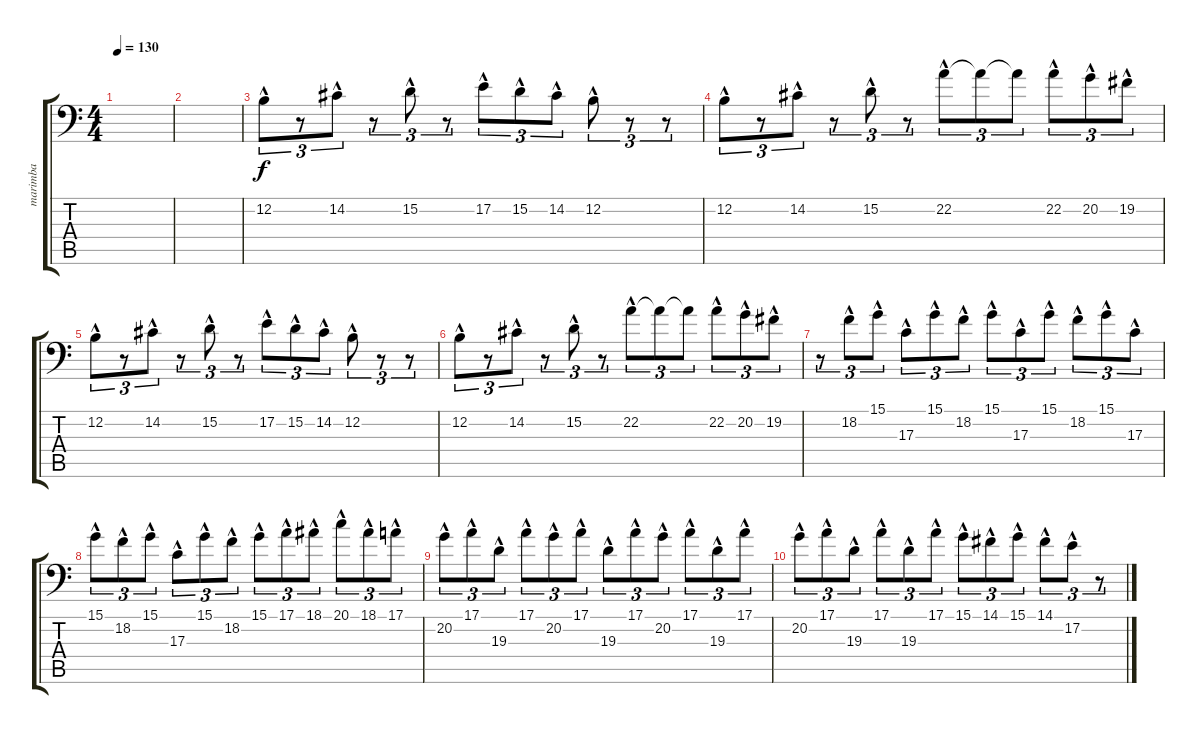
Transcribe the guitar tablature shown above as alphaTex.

\track ("marimba" "marimba") {instrument marimba}
\staff {score tabs}
\tuning (E3 B2 G2 D2 A1 E1) {hide}
\ts (4 4)
\tempo 130
\clef f4
\ks c
|
|
12.2{hac}.8{tu (3 2)} r.8{tu (3 2)} 14.2{hac}.8{tu (3 2)} r.8{tu (3 2)} 15.2{hac}.8{tu (3 2)} r.8{tu (3 2)} 17.2{hac}.8{tu (3 2)} 15.2{hac}.8{tu (3 2)} 14.2{hac}.8{tu (3 2)} 12.2{hac}.8{tu (3 2)} r.8{tu (3 2)} r.8{tu (3 2)} |
12.2{hac}.8{tu (3 2)} r.8{tu (3 2)} 14.2{hac}.8{tu (3 2)} r.8{tu (3 2)} 15.2{hac}.8{tu (3 2)} r.8{tu (3 2)} 22.2{hac}.8{tu (3 2)} 22.2{t}.8{tu (3 2)} 22.2{t}.8{tu (3 2)} 22.2{hac}.8{tu (3 2)} 20.2{hac}.8{tu (3 2)} 19.2{hac}.8{tu (3 2)} |
12.2{hac}.8{tu (3 2)} r.8{tu (3 2)} 14.2{hac}.8{tu (3 2)} r.8{tu (3 2)} 15.2{hac}.8{tu (3 2)} r.8{tu (3 2)} 17.2{hac}.8{tu (3 2)} 15.2{hac}.8{tu (3 2)} 14.2{hac}.8{tu (3 2)} 12.2{hac}.8{tu (3 2)} r.8{tu (3 2)} r.8{tu (3 2)} |
12.2{hac}.8{tu (3 2)} r.8{tu (3 2)} 14.2{hac}.8{tu (3 2)} r.8{tu (3 2)} 15.2{hac}.8{tu (3 2)} r.8{tu (3 2)} 22.2{hac}.8{tu (3 2)} 22.2{t}.8{tu (3 2)} 22.2{t}.8{tu (3 2)} 22.2{hac}.8{tu (3 2)} 20.2{hac}.8{tu (3 2)} 19.2{hac}.8{tu (3 2)} |
r.8{tu (3 2)} 18.2{hac}.8{tu (3 2)} 15.1{hac}.8{tu (3 2)} 17.3{hac}.8{tu (3 2)} 15.1{hac}.8{tu (3 2)} 18.2{hac}.8{tu (3 2)} 15.1{hac}.8{tu (3 2)} 17.3{hac}.8{tu (3 2)} 15.1{hac}.8{tu (3 2)} 18.2{hac}.8{tu (3 2)} 15.1{hac}.8{tu (3 2)} 17.3{hac}.8{tu (3 2)} |
15.1{hac}.8{tu (3 2)} 18.2{hac}.8{tu (3 2)} 15.1{hac}.8{tu (3 2)} 17.3{hac}.8{tu (3 2)} 15.1{hac}.8{tu (3 2)} 18.2{hac}.8{tu (3 2)} 15.1{hac}.8{tu (3 2)} 17.1{hac}.8{tu (3 2)} 18.1{hac}.8{tu (3 2)} 20.1{hac}.8{tu (3 2)} 18.1{hac}.8{tu (3 2)} 17.1{hac}.8{tu (3 2)} |
20.2{hac}.8{tu (3 2)} 17.1{hac}.8{tu (3 2)} 19.3{hac}.8{tu (3 2)} 17.1{hac}.8{tu (3 2)} 20.2{hac}.8{tu (3 2)} 17.1{hac}.8{tu (3 2)} 19.3{hac}.8{tu (3 2)} 17.1{hac}.8{tu (3 2)} 20.2{hac}.8{tu (3 2)} 17.1{hac}.8{tu (3 2)} 19.3{hac}.8{tu (3 2)} 17.1{hac}.8{tu (3 2)} |
20.2{hac}.8{tu (3 2)} 17.1{hac}.8{tu (3 2)} 19.3{hac}.8{tu (3 2)} 17.1{hac}.8{tu (3 2)} 19.3{hac}.8{tu (3 2)} 17.1{hac}.8{tu (3 2)} 15.1{hac}.8{tu (3 2)} 14.1{hac}.8{tu (3 2)} 15.1{hac}.8{tu (3 2)} 14.1{hac}.8{tu (3 2)} 17.2{hac}.8{tu (3 2)} r.8{tu (3 2)}
